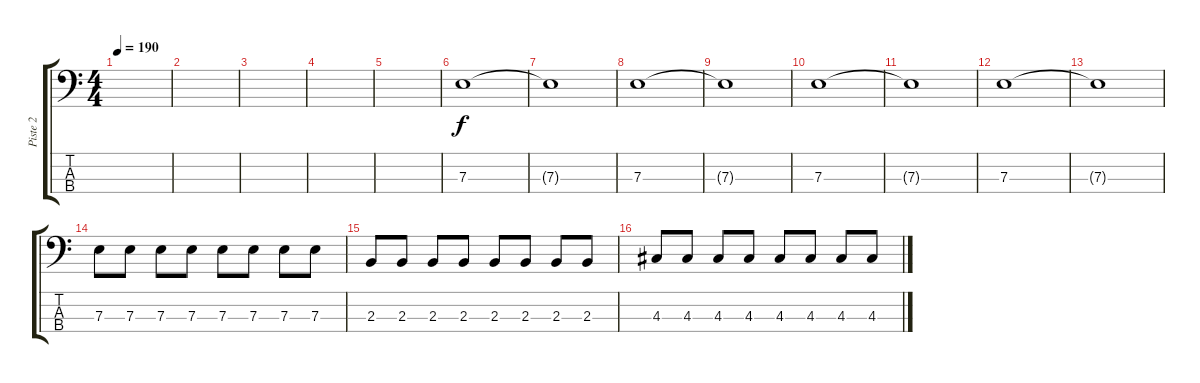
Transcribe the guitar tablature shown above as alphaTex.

\track ("Piste 2" "Piste 2") {instrument electricbasspick}
\staff {score tabs}
\tuning (G2 D2 A1 E1) {hide}
\ts (4 4)
\tempo 190
\clef f4
\ks c
|
|
|
|
|
7.3.1 |
7.3{t}.1 |
7.3.1 |
7.3{t}.1 |
7.3.1 |
7.3{t}.1 |
7.3.1 |
7.3{t}.1 |
7.3.8 7.3.8 7.3.8 7.3.8 7.3.8 7.3.8 7.3.8 7.3.8 |
2.3.8 2.3.8 2.3.8 2.3.8 2.3.8 2.3.8 2.3.8 2.3.8 |
4.3.8 4.3.8 4.3.8 4.3.8 4.3.8 4.3.8 4.3.8 4.3.8
